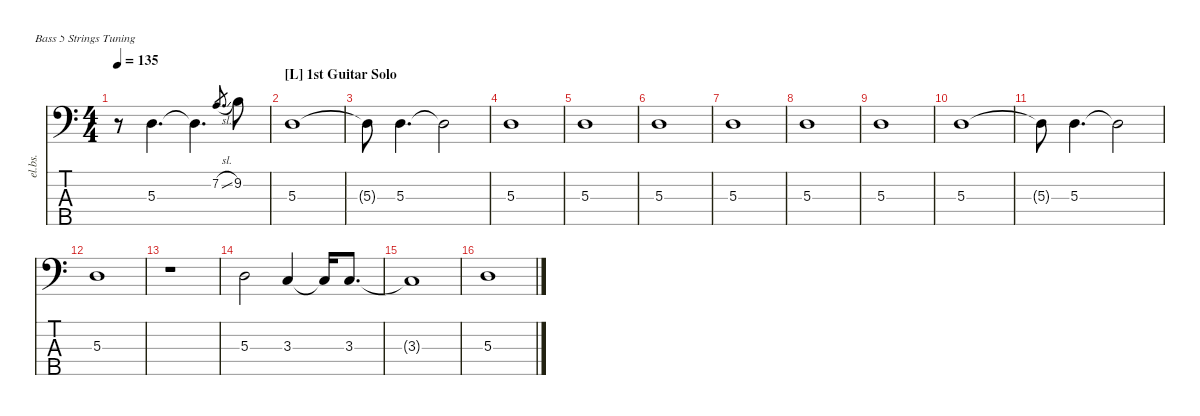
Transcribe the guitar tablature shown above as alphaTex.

\defaultSystemsLayout 4
\hideDynamics
\bracketExtendMode nobrackets
\track ("E.Bass" "el.bs.") {solo instrument electricbassfinger}
\staff {score tabs}
\tuning (G2 D2 A1 E1 B0)
\ts (4 4)
\tempo 135
\clef f4
\ks c
r.8{dy mf} 5.3.4{d} 5.3{t}.4{d} 7.2{sl}.8{d gr} 9.2.8 |
\section ("L" "1st Guitar Solo")
5.3.1 |
5.3{t}.8 5.3.4{d} 5.3{t}.2 |
5.3.1 |
5.3.1 |
5.3.1 |
5.3.1 |
5.3.1 |
5.3.1 |
5.3.1 |
5.3{t}.8 5.3.4{d} 5.3{t}.2 |
5.3.1 |
r.1 |
5.3.2 3.3.4 3.3{t}.16 3.3.8{d} |
3.3{t}.1 |
5.3.1
